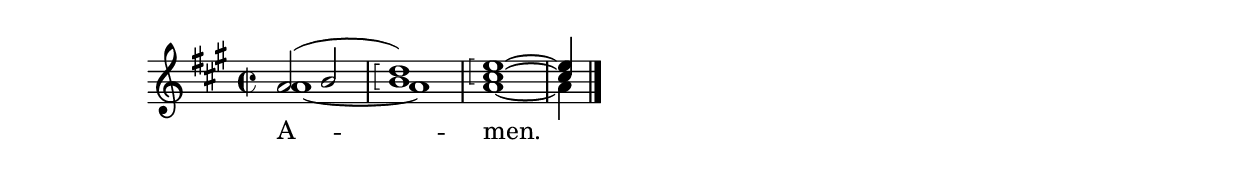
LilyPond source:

%% DO NOT EDIT this file manually; it is automatically
%% generated from LSR http://lsr.dsi.unimi.it
%% Make any changes in LSR itself, or in Documentation/snippets/new/ ,
%% and then run scripts/auxiliar/makelsr.py
%%
%% This file is in the public domain.
\version "2.14.0"

\header {
  lsrtags = "expressive-marks, vocal-music"

%% Translation of GIT committish: 6977ddc9a3b63ea810eaecb864269c7d847ccf98
  texidoces = "
El corchete de arpegios @code{arpeggioBracket} se puede usar para
indicar la división de voces cuando no hay plicas que puedan ofrecer
esta información. Se suele encontrar en la música coral.

"

  doctitlees = "Uso de arpeggioBracket para hacer más visible un divisi"


%% Translation of GIT committish: 27b1197f3bae8512c14d946752cd3e40e7c76016

  texidocde = "
Das @code{arpeggioBracket}-Klammerobjekt kann benutzt werden, um geteilte
Stimmen anzuzeigen, wenn keine Hälse diese Information bieten.  Das sieht
man oft in Chormusik.

"
  doctitlede = "Arpeggio-Klammern benutzen um geteilte Stimmen besser sichtbar zu machen"


%% Translation of GIT committish: c1d5bb448321d688185e0c6b798575d4c325ae80
  texidocfr = "
Les crochets d'arpegio (@code{arpeggioBracket}) permettent de mettre en
évidence les divisions d'un pupitre en l'absence de hampe, comme on le
voit régulièrement dans les partitions pour chœur.

"
  doctitlefr = "Utilisation d'un arpeggioBracket pour rendre les
divisions plus évidentes"


  texidoc = "
The @code{arpeggioBracket} can be used to indicate the division of
voices where there are no stems to provide the information. This is
often seen in choral music.

"
  doctitle = "Using arpeggioBracket to make divisi more visible"
} % begin verbatim

\include "english.ly"

\score {
  \relative c'' {
    \key a \major
    \time 2/2
    <<
      \new Voice = "upper"
      <<
        { \voiceOne \arpeggioBracket
          a2( b2
          <b d>1\arpeggio)
          <cs e>\arpeggio ~
          <cs e>4
        }
        \addlyrics { \lyricmode { A -- men. } }
      >>
      \new Voice = "lower"
      { \voiceTwo
        a1 ~
        a
        a ~
        a4 \bar "|."
      }
    >>
  }
  \layout { ragged-right = ##t }
}

